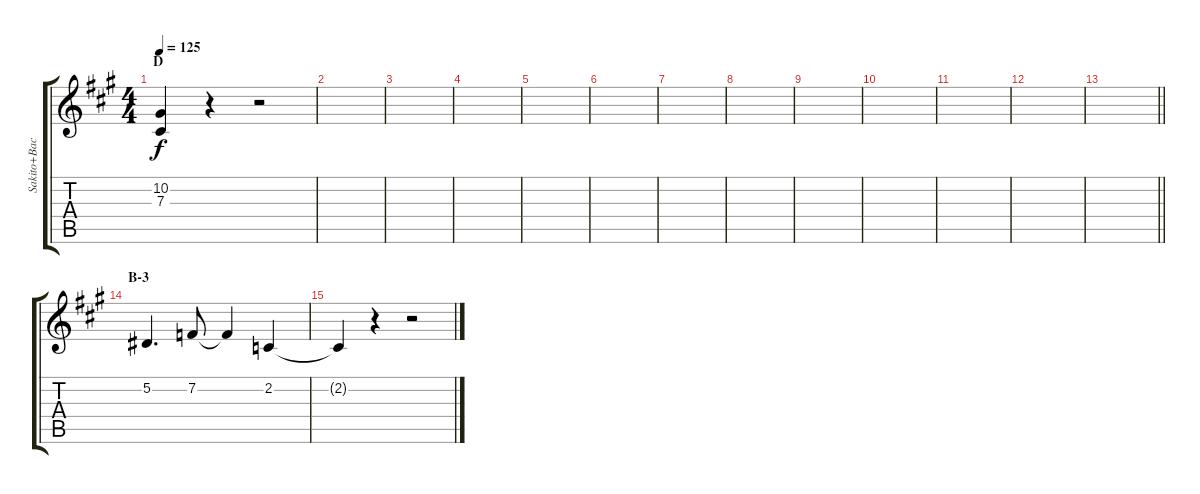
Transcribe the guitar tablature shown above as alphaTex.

\track ("Sakito+Back up [vocals]" "Sakito+Bac") {instrument flute}
\staff {score tabs}
\tuning (Eb4 Bb3 Gb3 Db3 Ab2 Eb2) {hide}
\ts (4 4)
\section ("" "D")
\tempo 125
\clef g2
\ks a
(10.2{t} 7.3{t}).4{dy f} r.4 r.2 |
|
|
|
|
|
|
|
|
|
|
|
\barLineRight lightlight
|
\section ("" "B-3")
5.2.4{d} 7.2.8 7.2{t}.4 2.2.4 |
2.2{t}.4 r.4 r.2
